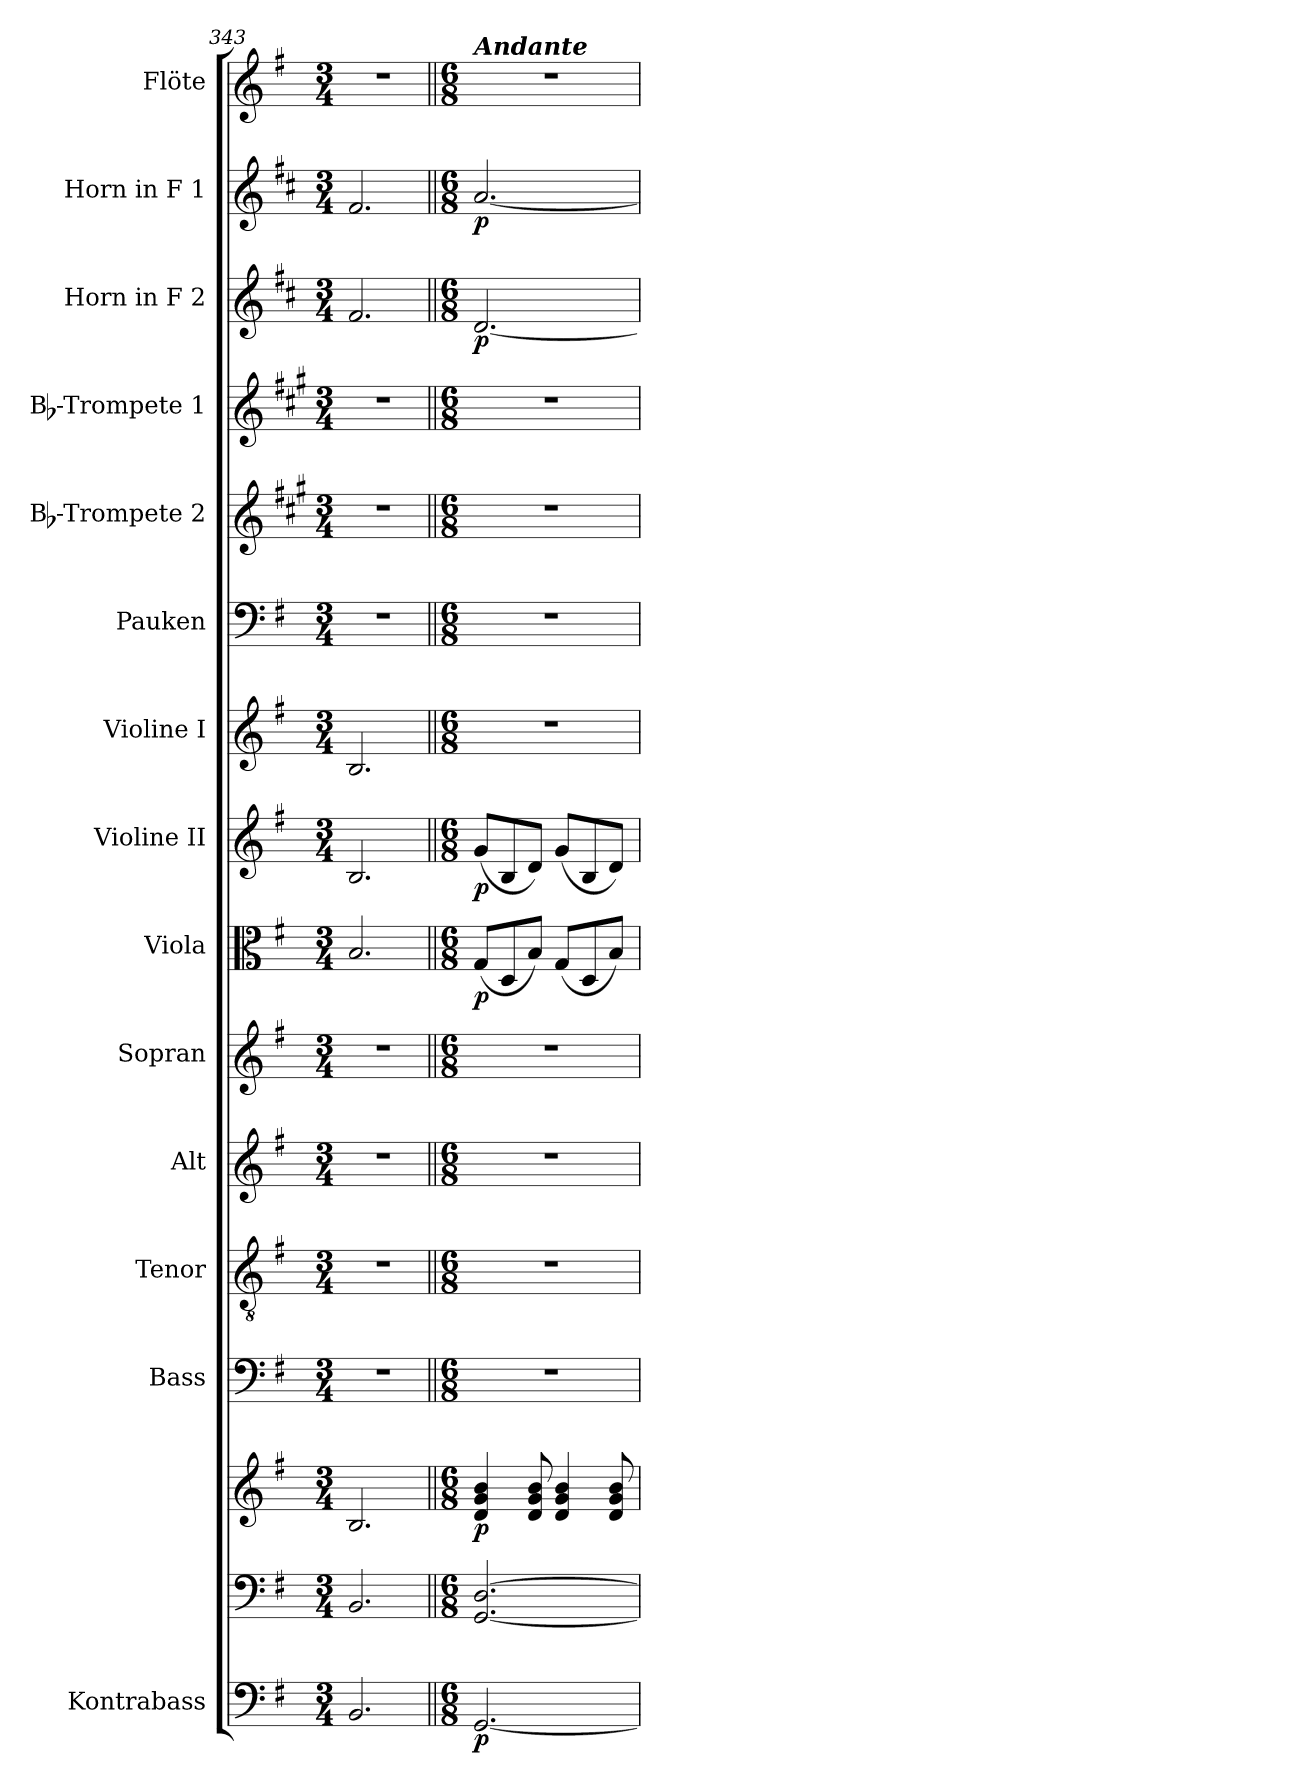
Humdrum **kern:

**kern	**dynam	**kern	**kern	**dynam	**kern	**kern	**kern	**kern	**kern	**dynam	**kern	**dynam	**kern	**kern	**kern	**kern	**kern	**dynam	**kern	**dynam	**kern
*part15	*part15	*part14	*part14	*part14	*part13	*part12	*part11	*part10	*part9	*part9	*part8	*part8	*part7	*part6	*part5	*part4	*part3	*part3	*part2	*part2	*part1
*staff16	*staff16	*staff15	*staff14	*staff14/15	*staff13	*staff12	*staff11	*staff10	*staff9	*staff9	*staff8	*staff8	*staff7	*staff6	*staff5	*staff4	*staff3	*staff3	*staff2	*staff2	*staff1
*I"Kontrabass	*	*	*	*	*I"Bass	*I"Tenor	*I"Alt	*I"Sopran	*I"Viola	*	*I"Violine II	*	*I"Violine I	*I"Pauken	*I"Bb-Trompete 2	*I"Bb-Trompete 1	*I"Horn in F 2	*	*I"Horn in F 1	*	*I"Flöte
*I'Kb.	*	*	*	*	*I'B.	*I'T.	*I'A.	*I'S.	*I'Vla.	*	*I'Vl. II	*	*I'Vl. I	*I'Pk.	*I'Bb Trp. 2	*I'Bb Trp. 1	*	*	*	*	*I'Fl.
*clefF4	*	*clefF4	*clefG2	*	*clefF4	*clefGv2	*clefG2	*clefG2	*clefC3	*	*clefG2	*	*clefG2	*clefF4	*clefG2	*clefG2	*clefG2	*	*clefG2	*	*clefG2
*ITrd7c12	*	*	*	*	*	*	*	*	*	*	*	*	*	*	*ITrd1c2	*ITrd1c2	*ITrd4c7	*	*ITrd4c7	*	*
*k[f#]	*	*k[f#]	*k[f#]	*	*k[f#]	*k[f#]	*k[f#]	*k[f#]	*k[f#]	*	*k[f#]	*	*k[f#]	*k[f#]	*k[f#]	*k[f#]	*k[f#]	*	*k[f#]	*	*k[f#]
*G:	*	*G:	*G:	*	*G:	*G:	*G:	*G:	*G:	*	*G:	*	*G:	*G:	*G:	*G:	*G:	*	*G:	*	*G:
*M3/4	*	*M3/4	*M3/4	*	*M3/4	*M3/4	*M3/4	*M3/4	*M3/4	*	*M3/4	*	*M3/4	*M3/4	*M3/4	*M3/4	*M3/4	*	*M3/4	*	*M3/4
=343	=343	=343	=343	=343	=343	=343	=343	=343	=343	=343	=343	=343	=343	=343	=343	=343	=343	=343	=343	=343	=343
2.BBB/	.	2.BB/	2.B/	.	2.r	2.r	2.r	2.r	2.B/	.	2.B/	.	2.B/	2.r	2.r	2.r	2.B/	.	2.B/	.	2.r
=344||	=344||	=344||	=344||	=344||	=344||	=344||	=344||	=344||	=344||	=344||	=344||	=344||	=344||	=344||	=344||	=344||	=344||	=344||	=344||	=344||	=344||
*M6/8	*	*M6/8	*M6/8	*	*M6/8	*M6/8	*M6/8	*M6/8	*M6/8	*	*M6/8	*	*M6/8	*M6/8	*M6/8	*M6/8	*M6/8	*	*M6/8	*	*M6/8
!	!	!	!	!	!	!	!	!	!	!	!	!	!	!	!	!	!	!	!	!	!LO:TX:a:Bi:t=Andante
!	!LO:DY:b	!	!	!LO:DY:b	!	!	!	!	!	!LO:DY:b	!	!LO:DY:b	!	!	!	!	!	!LO:DY:b	!	!LO:DY:b	!
[2.GGG/	p	[2.GG/ [2.D/	4d/ 4g/ 4b/	p	2.r	2.r	2.r	2.r	(<8G/L	p	(<8g/L	p	2.r	2.r	2.r	2.r	[2.G/	p	[2.d/	p	2.r
.	.	.	.	.	.	.	.	.	8D/	.	8B/	.	.	.	.	.	.	.	.	.	.
.	.	.	8d/ 8g/ 8b/	.	.	.	.	.	8B/J)	.	8d/J)	.	.	.	.	.	.	.	.	.	.
.	.	.	4d/ 4g/ 4b/	.	.	.	.	.	(<8G/L	.	(<8g/L	.	.	.	.	.	.	.	.	.	.
.	.	.	.	.	.	.	.	.	8D/	.	8B/	.	.	.	.	.	.	.	.	.	.
.	.	.	8d/ 8g/ 8b/	.	.	.	.	.	8B/J)	.	8d/J)	.	.	.	.	.	.	.	.	.	.
=	=	=	=	=	=	=	=	=	=	=	=	=	=	=	=	=	=	=	=	=	=
*-	*-	*-	*-	*-	*-	*-	*-	*-	*-	*-	*-	*-	*-	*-	*-	*-	*-	*-	*-	*-	*-
